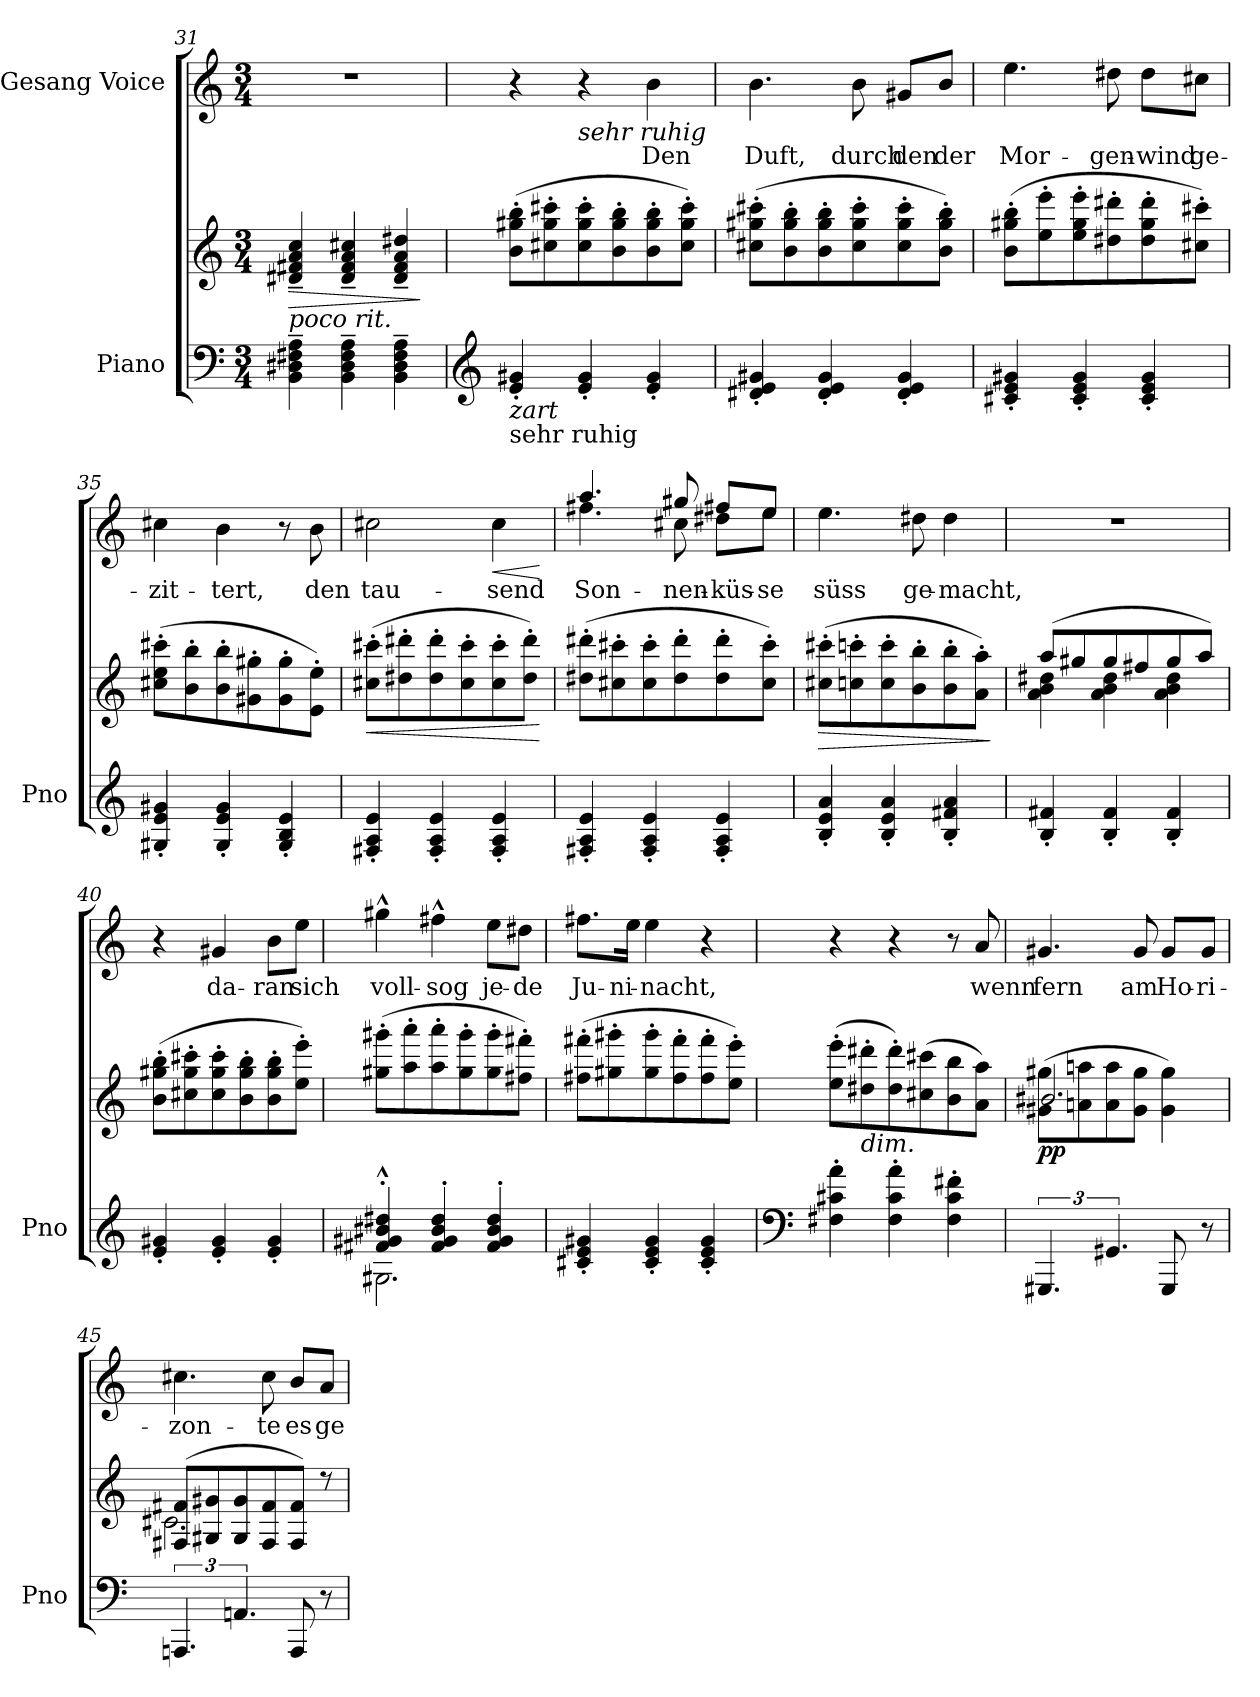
**kern	**kern	**dynam	**kern	**text	**dynam
*part2	*part2	*part2	*part1	*part1	*part1
*staff3	*staff2	*staff2/3	*staff1	*staff1	*staff1
*I"Piano	*	*	*I"Gesang Voice	*	*
*I'Pno	*	*	*	*	*
*clefF4	*clefG2	*	*clefG2	*	*
*k[]	*k[]	*	*k[]	*	*
*M3/4	*M3/4	*	*M3/4	*	*
=31	=31	=31	=31	=31	=31
!	!LO:TX:b:i:t=poco rit.	!	!	!	!
!	!	!LO:HP:b	!	!	!
4BB\~ 4D#X\~ 4F#X\~ 4A\~	4d#X/~> 4f#X/~> 4a/~> 4cc/~>	>	2.r	.	.
4BB\~ 4D#\~ 4F#\~ 4A\~	4d#/~> 4f#/~> 4a/~> 4cc#X/~>	.	.	.	.
4BB\~ 4D#\~ 4F#\~ 4A\~	4d#/~> 4f#/~> 4a/~> 4dd#X/~>	.	.	.	.
.	.	]	.	.	.
!!LO:LB:g=z
=32	=32	=32	=32	=32	=32
*clefG2	*	*	*	*	*
!LO:TX:b:i:t=zart	!	!	!	!	!
!LO:TX:b:t=sehr ruhig	!	!	!	!	!
4e/' 4g#X/'	(8b\' 8gg#X\' 8bb\'L	.	4r	.	.
.	8cc#X\' 8gg#\' 8ccc#X\'	.	.	.	.
!	!	!	!LO:TX:b:i:t=sehr ruhig	!	!
4e/' 4g#/'	8cc#\' 8gg#\' 8ccc#\'	.	4r	.	.
.	8b\' 8gg#\' 8bb\'	.	.	.	.
!	!	!	!	!LO:LY:b	!
4e/' 4g#/'	8b\' 8gg#\' 8bb\'	.	4b\	Den	.
.	8cc#\' 8gg#\' 8ccc#\'J)	.	.	.	.
=33	=33	=33	=33	=33	=33
!	!	!	!	!LO:LY:b	!
4d#X/' 4e/' 4g#X/'	(8cc#X\' 8gg#X\' 8ccc#X\'L	.	4.b\	Duft,	.
.	8b\' 8gg#\' 8bb\'	.	.	.	.
4d#/' 4e/' 4g#/'	8b\' 8gg#\' 8bb\'	.	.	.	.
!	!	!	!	!LO:LY:b	!
.	8cc#\' 8gg#\' 8ccc#\'	.	8b\	durch	.
!	!	!	!	!LO:LY:b	!
4d#/' 4e/' 4g#/'	8cc#\' 8gg#\' 8ccc#\'	.	8g#X/L	den	.
!	!	!	!	!LO:LY:b	!
.	8b\' 8gg#\' 8bb\'J)	.	8b/J	der	.
=34	=34	=34	=34	=34	=34
!	!	!	!	!LO:LY:b	!
4c#X/' 4e/' 4g#X/'	(8b\' 8gg#X\' 8bb\'L	.	4.ee\	Mor-	.
.	8ee\' 8eee\'	.	.	.	.
4c#/' 4e/' 4g#/'	8ee\' 8gg#\' 8eee\'	.	.	.	.
!	!	!	!	!LO:LY:b	!
.	8dd#X\' 8ddd#X\'	.	8dd#X\	-gen-	.
!	!	!	!	!LO:LY:b	!
4c#/' 4e/' 4g#/'	8dd#\' 8gg#\' 8ddd#\'	.	8dd#\L	-wind	.
!	!	!	!	!LO:LY:b	!
.	8cc#j\' 8ccc#X\'J)	.	8cc#X\J	ge-	.
=35	=35	=35	=35	=35	=35
!	!	!	!	!LO:LY:b	!
4G#X/' 4e/' 4g#X/'	(8cc#X\' 8ee\' 8ccc#X\'L	.	4cc#X\	-zit-	.
.	8b\' 8bb\'	.	.	.	.
!	!	!	!	!LO:LY:b	!
4G#/' 4e/' 4g#/'	8b\' 8bb\'	.	4b\	-tert,	.
.	8g#X\' 8gg#X\'	.	.	.	.
4G#/' 4B/' 4e/'	8g#\' 8gg#\'	.	8r	.	.
!	!	!	!	!LO:LY:b	!
.	8e\' 8ee\'J)	.	8b\	den	.
=36	=36	=36	=36	=36	=36
!	!	!LO:HP:b	!	!LO:LY:b	!
4F#X/' 4A/' 4e/'	(8cc#X\' 8ccc#X\'L	<	2cc#X\	tau-	.
.	8dd#X\' 8ddd#X\'	.	.	.	.
4F#/' 4A/' 4e/'	8dd#\' 8ddd#\'	.	.	.	.
.	8cc#\' 8ccc#\'	.	.	.	.
!	!	!	!	!LO:LY:b	!LO:HP:b
4F#/' 4A/' 4e/'	8cc#\' 8ccc#\'	.	4cc#\	-send	<
.	8dd#\' 8ddd#\'J)	.	.	.	.
.	.	[	.	.	[
!!LO:PB:g=z
=37	=37	=37	=37	=37	=37
*	*	*	*^	*	*
!	!	!	!	!	!LO:LY:b	!
4F#X/' 4A/' 4e/'	(8dd#X\' 8ddd#X\'L	.	4.aa/	4.ff#X\	Son-	.
.	8cc#X\' 8ccc#X\'	.	.	.	.	.
4F#/' 4A/' 4e/'	8cc#\' 8ccc#\'	.	.	.	.	.
!	!	!	!	!	!LO:LY:b	!
.	8dd#\' 8ddd#\'	.	8gg#X/	8cc#X\	-nen-	.
!	!	!	!	!	!LO:LY:b	!
4F#/' 4A/' 4e/'	8dd#\' 8ddd#\'	.	8ff#X/L	8dd#X\L	-küs-	.
!	!	!	!	!	!LO:LY:b	!
.	8cc#\' 8ccc#\'J)	.	8ee/J	8ee\J	-se	.
=38	=38	=38	=38	=38	=38	=38
!	!	!LO:HP:b	!	!	!LO:LY:b	!
*	*	*	*v	*v	*	*
4B/' 4e/' 4a/'	(8cc#X\' 8ccc#X\'L	>	4.ee\	süss	.
.	8ccn\' 8cccn\'	.	.	.	.
4B/' 4e/' 4a/'	8cc\' 8ccc\'	.	.	.	.
!	!	!	!	!LO:LY:b	!
.	8b\' 8bb\'	.	8dd#X\	ge-	.
!	!	!	!	!LO:LY:b	!
4B/' 4f#X/' 4a/'	8b\' 8bb\'	.	4dd#\	-macht,	.
.	8a\' 8aa\'J)	.	.	.	.
.	.	]	.	.	.
=39	=39	=39	=39	=39	=39
*	*^	*	*	*	*
4B/' 4f#X/'	(8aa/L	4a\ 4b\ 4dd#X\	.	2.r	.	.
.	8gg#X/	.	.	.	.	.
4B/' 4f#/'	8gg#/	4a\ 4b\ 4dd#\	.	.	.	.
.	8ff#X/	.	.	.	.	.
4B/' 4f#/'	8gg#/	4a\ 4b\ 4dd#\	.	.	.	.
.	8aa/J)	.	.	.	.	.
*	*v	*v	*	*	*	*
=40	=40	=40	=40	=40	=40
4e/' 4g#X/'	(8b\' 8gg#X\' 8bb\'L	.	4r	.	.
.	8cc#X\' 8gg#\' 8ccc#X\'	.	.	.	.
!	!	!	!	!LO:LY:b	!
4e/' 4g#/'	8cc#\' 8gg#\' 8ccc#\'	.	4g#X/	da-	.
.	8b\' 8gg#\' 8bb\'	.	.	.	.
!	!	!	!	!LO:LY:b	!
4e/' 4g#/'	8b\' 8gg#\' 8bb\'	.	8b\L	-ran	.
!	!	!	!	!LO:LY:b	!
.	8ee\' 8eee\'J)	.	8ee\J	sich	.
=41	=41	=41	=41	=41	=41
*^	*	*	*	*	*
!	!	!	!	!	!LO:LY:b	!
4f#X/'^^ 4g#X/'^^ 4b#X/'^^ 4dd#X/'^^	2.G#X\	(8gg#X\' 8ggg#X\'L	.	4gg#X^^\	voll-	.
.	.	8aa\' 8aaa\'	.	.	.	.
!	!	!	!	!	!LO:LY:b	!
4f#/' 4g#/' 4b#/' 4dd#/'	.	8aa\' 8aaa\'	.	4ff#X^^\	-sog	.
.	.	8gg#\' 8ggg#\'	.	.	.	.
!	!	!	!	!	!LO:LY:b	!
4f#/' 4g#/' 4b#/' 4dd#/'	.	8gg#\' 8ggg#\'	.	8ee\L	je-	.
!	!	!	!	!	!LO:LY:b	!
.	.	8ff#X\' 8fff#X\'J)	.	8dd#X\J	-de	.
*v	*v	*	*	*	*	*
!!LO:LB:g=z
=42	=42	=42	=42	=42	=42
!	!	!	!	!LO:LY:b	!
4c#X/' 4e/' 4g#X/'	(8ff#X\' 8fff#X\'L	.	8.ff#X\L	Ju-	.
.	8gg#X\' 8ggg#X\'	.	.	.	.
!	!	!	!	!LO:LY:b	!
.	.	.	16ee\Jk	-ni-	.
!	!	!	!	!LO:LY:b	!
4c#/' 4e/' 4g#/'	8gg#\' 8ggg#\'	.	4ee\	-nacht,	.
.	8ff#\' 8fff#\'	.	.	.	.
4c#/' 4e/' 4g#/'	8ff#\' 8fff#\'	.	4r	.	.
.	8ee\' 8eee\'J)	.	.	.	.
=43	=43	=43	=43	=43	=43
*clefF4	*	*	*	*	*
4F#X\' 4c#X\' 4a\'	(8ee\' 8eee\'L	.	4r	.	.
!	!LO:TX:b:i:t=dim.	!	!	!	!
.	8dd#X\' 8ddd#X\'	.	.	.	.
4F#\' 4c#\' 4a\'	8dd#\' 8ddd#\')	.	4r	.	.
.	(8cc#X\ 8ccc#X\	.	.	.	.
4F#\' 4c#\' 4f#X\'	8b\ 8bb\	.	8r	.	.
!	!	!	!	!LO:LY:b	!
.	8a\ 8aa\J)	.	8a/	wenn	.
=44	=44	=44	=44	=44	=44
*	*^	*	*	*	*
!	!	!	!LO:DY:b	!	!LO:LY:b	!
6.GGG#X/	(>8g#X\ 8gg#X\L	2.b#X/	pp	4.g#X/	fern	.
.	8an\ 8aan\	.	.	.	.	.
6.GG#X/	8a\ 8aa\	.	.	.	.	.
!	!	!	!	!	!LO:LY:b	!
.	8g#\ 8gg#\J	.	.	8g#/	am	.
!	!	!	!	!	!LO:LY:b	!
8GGG#/	4g#\ 4gg#\)	.	.	8g#/L	Ho-	.
!	!	!	!	!	!LO:LY:b	!
8r	.	.	.	8g#/J	-ri-	.
=45	=45	=45	=45	=45	=45	=45
!	!	!	!	!	!LO:LY:b	!
6.AAAn/	(<8F#X/ 8f#X/L	2.c#X\	.	4.cc#X\	-zon-	.
.	8G#X/ 8g#X/	.	.	.	.	.
6.AAn/	8G#/ 8g#/	.	.	.	.	.
!	!	!	!	!	!LO:LY:b	!
.	8F#/ 8f#/	.	.	8cc#\	-te	.
!	!	!	!	!	!LO:LY:b	!
8AAA/	8F#/ 8f#/J)	.	.	8b/L	es	.
!	!	!	!	!	!LO:LY:b	!
8r	8r	.	.	8a/J	ge-	.
*	*v	*v	*	*	*	*
=	=	=	=	=	=
*-	*-	*-	*-	*-	*-
